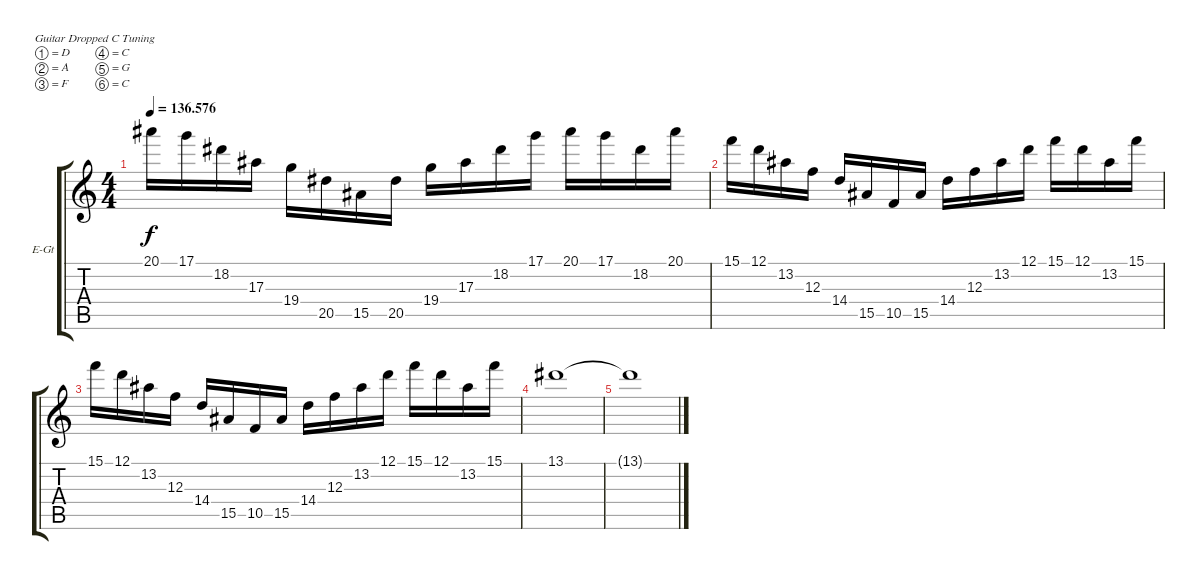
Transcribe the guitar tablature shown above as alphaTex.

\bracketExtendMode groupsimilarinstruments
\firstSystemTrackNameOrientation horizontal
\otherSystemsTrackNameOrientation horizontal
\track ("Solo guitar" "E-Gt") {instrument distortionguitar}
\staff {score tabs}
\tuning (D4 A3 F3 C3 G2 C2)
\ts (4 4)
\tempo
136.576
\accidentals auto
\clef g2
\ottava regular
\simile none
\ks c
20.1.16{dy f} 17.1.16 18.2.16 17.3.16 19.4.16 20.5.16 15.5.16 20.5.16 19.4.16 17.3.16 18.2.16 17.1.16 20.1.16 17.1.16 18.2.16 20.1.16 |
15.1.16 12.1.16 13.2.16 12.3.16 14.4.16 15.5.16 10.5.16 15.5.16 14.4.16 12.3.16 13.2.16 12.1.16 15.1.16 12.1.16 13.2.16 15.1.16 |
15.1.16 12.1.16 13.2.16 12.3.16 14.4.16 15.5.16 10.5.16 15.5.16 14.4.16 12.3.16 13.2.16 12.1.16 15.1.16 12.1.16 13.2.16 15.1.16 |
13.1.1 |
13.1{t}.1
